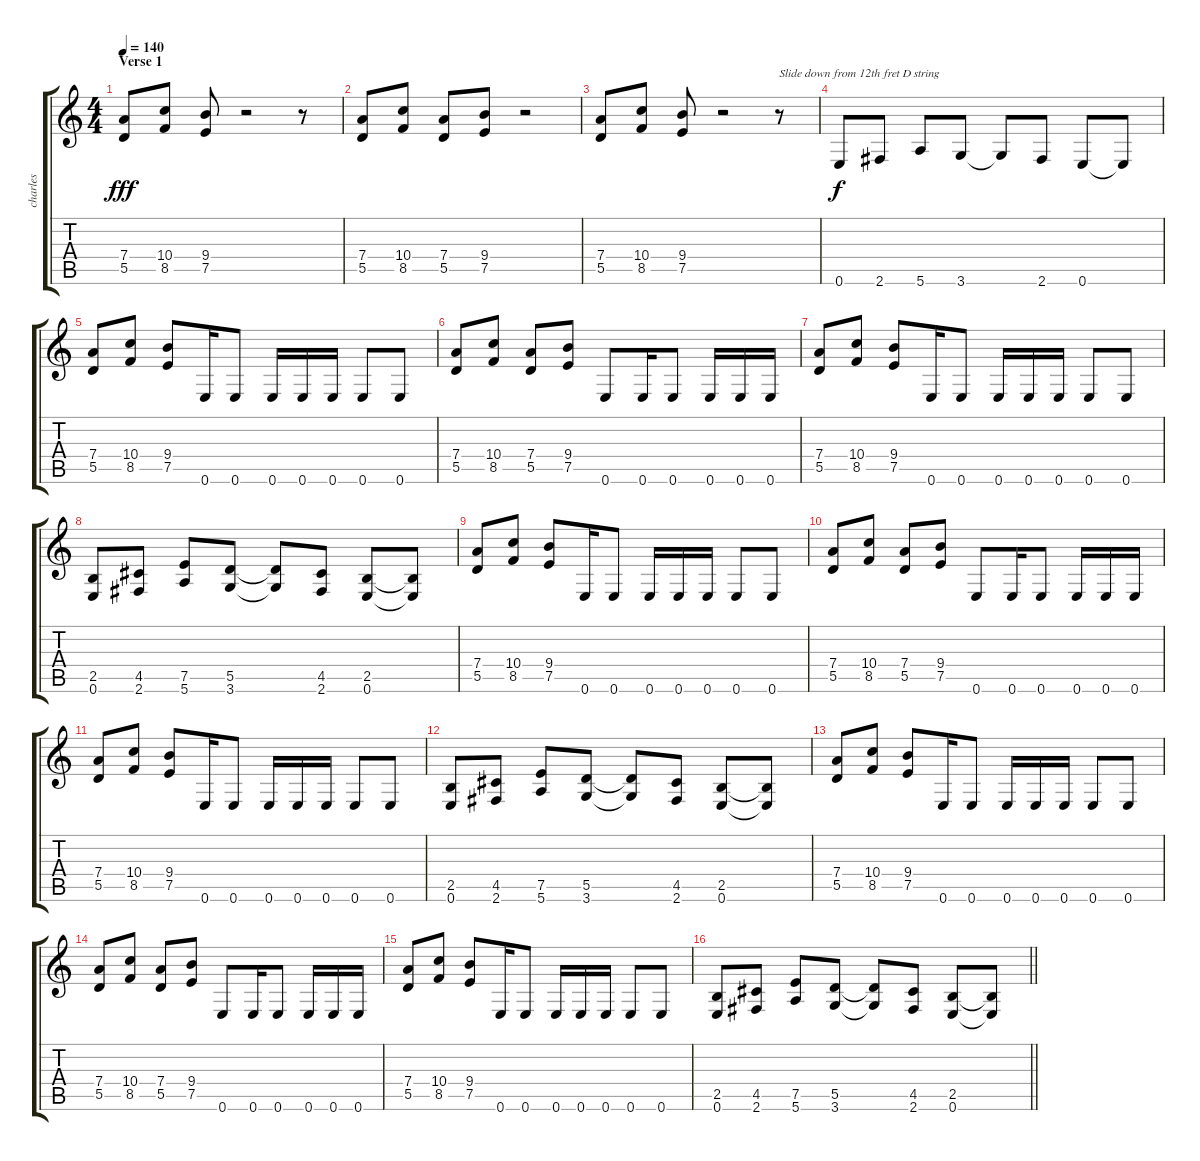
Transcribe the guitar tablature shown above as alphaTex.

\track ("charles" "charles") {instrument distortionguitar}
\staff {score tabs}
\tuning (E4 B3 G3 D3 A2 E2) {hide}
\ts (4 4)
\section ("" "Verse 1")
\tempo 140
\clef g2
\ks c
(7.4 5.5).8{dy fff} (10.4 8.5).8 (9.4 7.5).8 r.2 r.8 |
(7.4 5.5).8 (10.4 8.5).8 (7.4 5.5).8 (9.4 7.5).8 r.2 |
(7.4 5.5).8 (10.4 8.5).8 (9.4 7.5).8 r.2 r.8{txt "Slide down from 12th fret D string"} |
0.6.8{dy f} 2.6.8 5.6.8 3.6.8 3.6{t}.8 2.6.8 0.6.8 0.6{t}.8 |
(7.4 5.5).8 (10.4 8.5).8 (9.4 7.5).8 0.6.16 0.6.8 0.6.16 0.6.16 0.6.16 0.6.8 0.6.8 |
(7.4 5.5).8 (10.4 8.5).8 (7.4 5.5).8 (9.4 7.5).8 0.6.8 0.6.16 0.6.8 0.6.16 0.6.16 0.6.16 |
(7.4 5.5).8 (10.4 8.5).8 (9.4 7.5).8 0.6.16 0.6.8 0.6.16 0.6.16 0.6.16 0.6.8 0.6.8 |
(2.5 0.6).8 (4.5 2.6).8 (7.5 5.6).8 (5.5 3.6).8 (5.5{t} 3.6{t}).8 (4.5 2.6).8 (2.5 0.6).8 (2.5{t} 0.6{t}).8 |
(7.4 5.5).8 (10.4 8.5).8 (9.4 7.5).8 0.6.16 0.6.8 0.6.16 0.6.16 0.6.16 0.6.8 0.6.8 |
(7.4 5.5).8 (10.4 8.5).8 (7.4 5.5).8 (9.4 7.5).8 0.6.8 0.6.16 0.6.8 0.6.16 0.6.16 0.6.16 |
(7.4 5.5).8 (10.4 8.5).8 (9.4 7.5).8 0.6.16 0.6.8 0.6.16 0.6.16 0.6.16 0.6.8 0.6.8 |
(2.5 0.6).8 (4.5 2.6).8 (7.5 5.6).8 (5.5 3.6).8 (5.5{t} 3.6{t}).8 (4.5 2.6).8 (2.5 0.6).8 (2.5{t} 0.6{t}).8 |
(7.4 5.5).8 (10.4 8.5).8 (9.4 7.5).8 0.6.16 0.6.8 0.6.16 0.6.16 0.6.16 0.6.8 0.6.8 |
(7.4 5.5).8 (10.4 8.5).8 (7.4 5.5).8 (9.4 7.5).8 0.6.8 0.6.16 0.6.8 0.6.16 0.6.16 0.6.16 |
(7.4 5.5).8 (10.4 8.5).8 (9.4 7.5).8 0.6.16 0.6.8 0.6.16 0.6.16 0.6.16 0.6.8 0.6.8 |
\barLineRight lightlight
(2.5 0.6).8 (4.5 2.6).8 (7.5 5.6).8 (5.5 3.6).8 (5.5{t} 3.6{t}).8 (4.5 2.6).8 (2.5 0.6).8 (2.5{t} 0.6{t}).8
